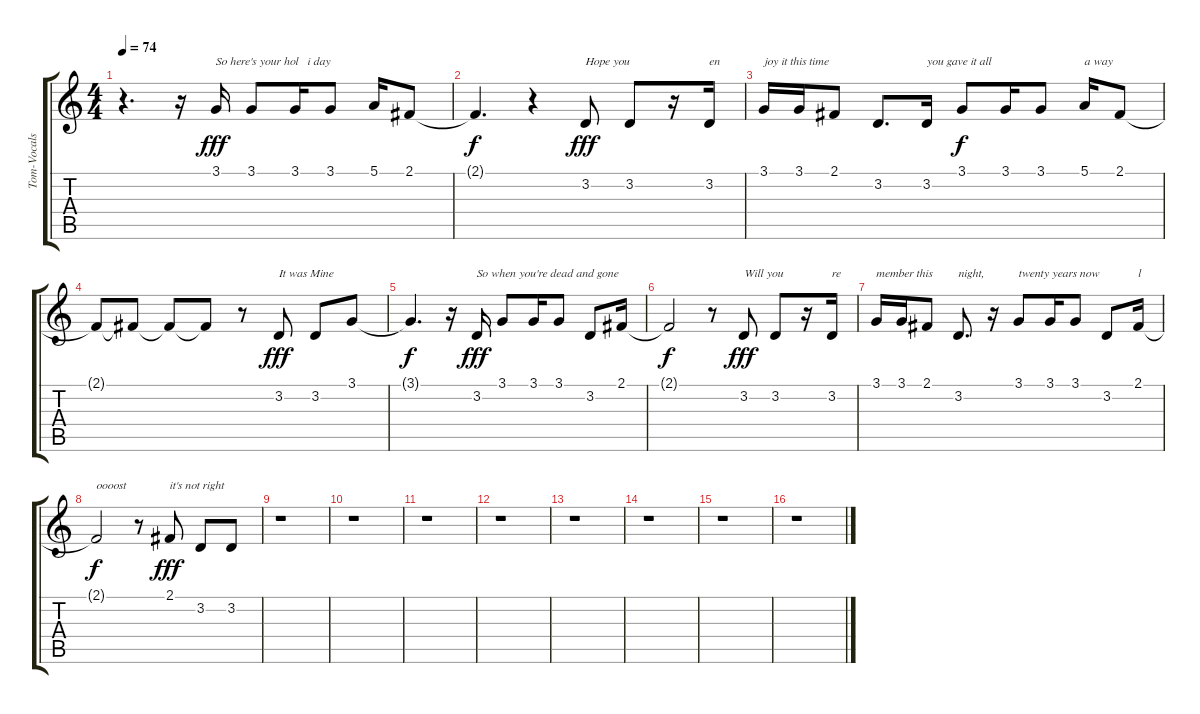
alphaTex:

\track ("Tom-Vocals" "Tom-Vocals") {instrument tenorsax}
\staff {score tabs}
\tuning (E4 B3 G3 D3 A2 E2) {hide}
\ts (4 4)
\tempo 74
\clef g2
\ks c
r.4{d dy f} r.16 3.1.16{txt "So here's your hol   i day" dy fff} 3.1.8 3.1.16 3.1.8 5.1.16 2.1.8 |
2.1{t}.4{d dy f} r.4 3.2.8{txt "Hope you" dy fff} 3.2.8 r.16 3.2.16{txt "en"} |
3.1.16{txt "joy it this time"} 3.1.16 2.1.8 3.2.8{d} 3.2.16{txt "you gave it all"} 3.1.8{dy f} 3.1.16 3.1.8 5.1.16{txt "a way"} 2.1.8 |
2.1{t}.8 2.1{t}.8 2.1{t}.8 2.1{t}.8 r.8 3.2.8{txt "It was Mine" dy fff} 3.2.8 3.1.8 |
3.1{t}.4{d dy f} r.16 3.2.16{txt "So when you're dead and gone" dy fff} 3.1.8 3.1.16 3.1.8 3.2.8 2.1.16 |
2.1{t}.2{dy f} r.8 3.2.8{txt "Will you" dy fff} 3.2.8 r.16 3.2.16{txt "re"} |
3.1.16{txt "member this"} 3.1.16 2.1.8 3.2.8{d txt "night,"} r.16 3.1.8{txt "twenty years now"} 3.1.16 3.1.8 3.2.8 2.1.16{txt "l"} |
2.1{t}.2{txt "oooost" dy f} r.8 2.1.8{txt "it's not right" dy fff} 3.2.8 3.2.8 |
r.1 |
r.1 |
r.1 |
r.1 |
r.1 |
r.1 |
r.1 |
r.1
